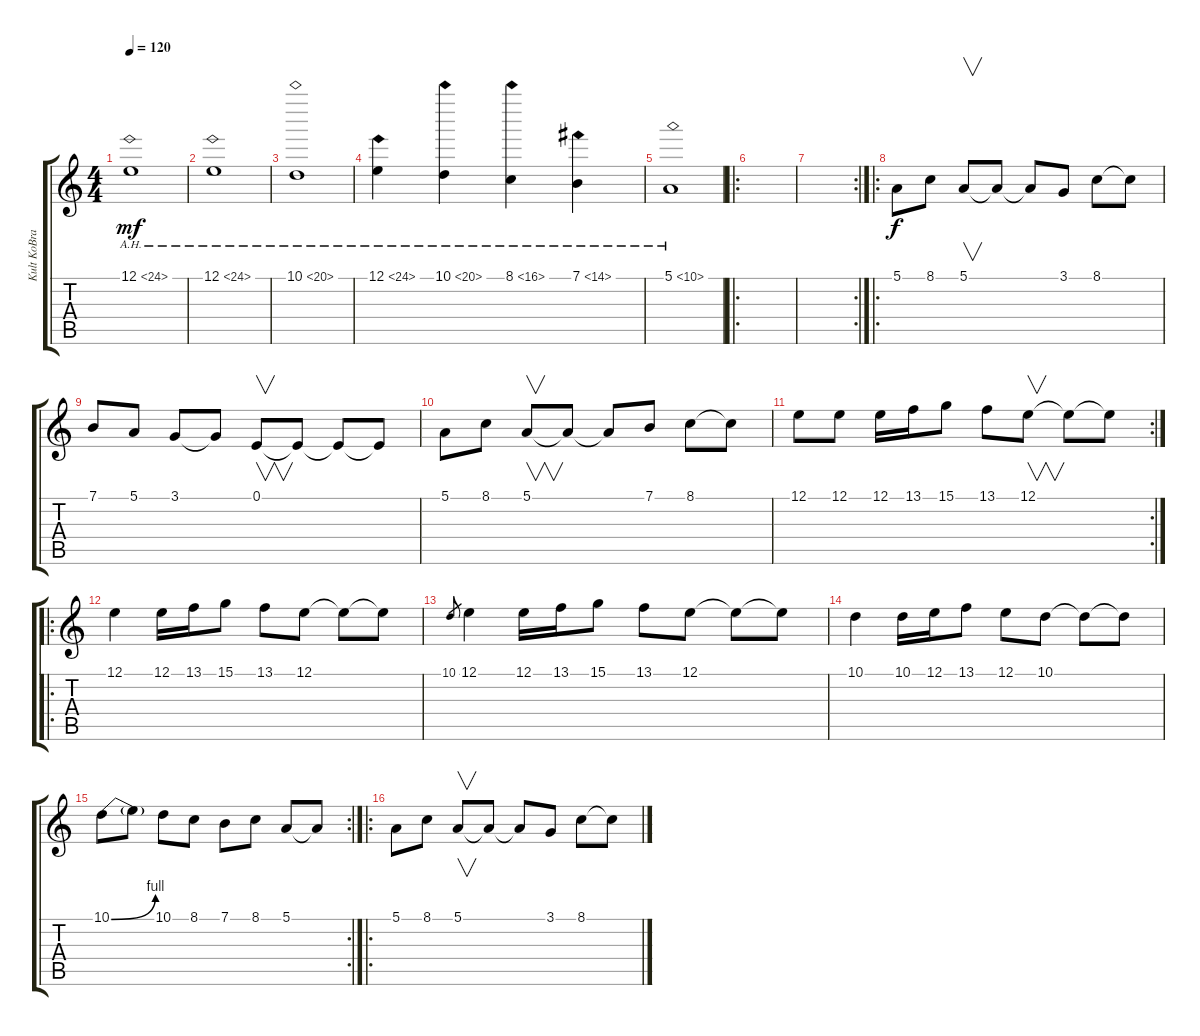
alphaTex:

\track ("Kult KoBrain - Keyboards" "Kult KoBra") {instrument stringensemble1}
\staff {score tabs}
\tuning (E4 B3 G3 D3 A2 E2) {hide}
\ts (4 4)
\tempo 120
\clef g2
\ks c
12.1{ah 12}.1{dy mf instrument stringensemble1} |
12.1{ah 12}.1 |
10.1{ah 10}.1 |
12.1{ah 12}.4 10.1{ah 10}.4 8.1{ah 8}.4 7.1{ah 7}.4 |
5.1{ah 5}.1 |
\ro
|
\rc 2
|
\ro
5.1.8{dy f} 8.1.8 5.1.8{v} 5.1{t}.8 5.1{t}.8 3.1.8 8.1.8 8.1{t}.8 |
7.1.8 5.1.8 3.1.8 3.1{t}.8 0.1.8{v} 0.1{t}.8 0.1{t}.8 0.1{t}.8 |
5.1.8 8.1.8 5.1.8{v} 5.1{t}.8 5.1{t}.8 7.1.8 8.1.8 8.1{t}.8 |
\rc 2
12.1.8 12.1.8 12.1.16 13.1.16 15.1.8 13.1.8 12.1.8{v} 12.1{t}.8 12.1{t}.8 |
\ro
12.1.4 12.1.16 13.1.16 15.1.8 13.1.8 12.1.8 12.1{t}.8 12.1{t}.8 |
10.1.8{gr} 12.1.4 12.1.16 13.1.16 15.1.8 13.1.8 12.1.8 12.1{t}.8 12.1{t}.8 |
10.1.4 10.1.16 12.1.16 13.1.8 12.1.8 10.1.8 10.1{t}.8 10.1{t}.8 |
\rc 2
10.1{be (bend 0 0 60 4)}.8 10.1{t}.8 10.1.8 8.1.8 7.1.8 8.1.8 5.1.8 5.1{t}.8 |
\ro
5.1.8 8.1.8 5.1.8{v} 5.1{t}.8 5.1{t}.8 3.1.8 8.1.8 8.1{t}.8
